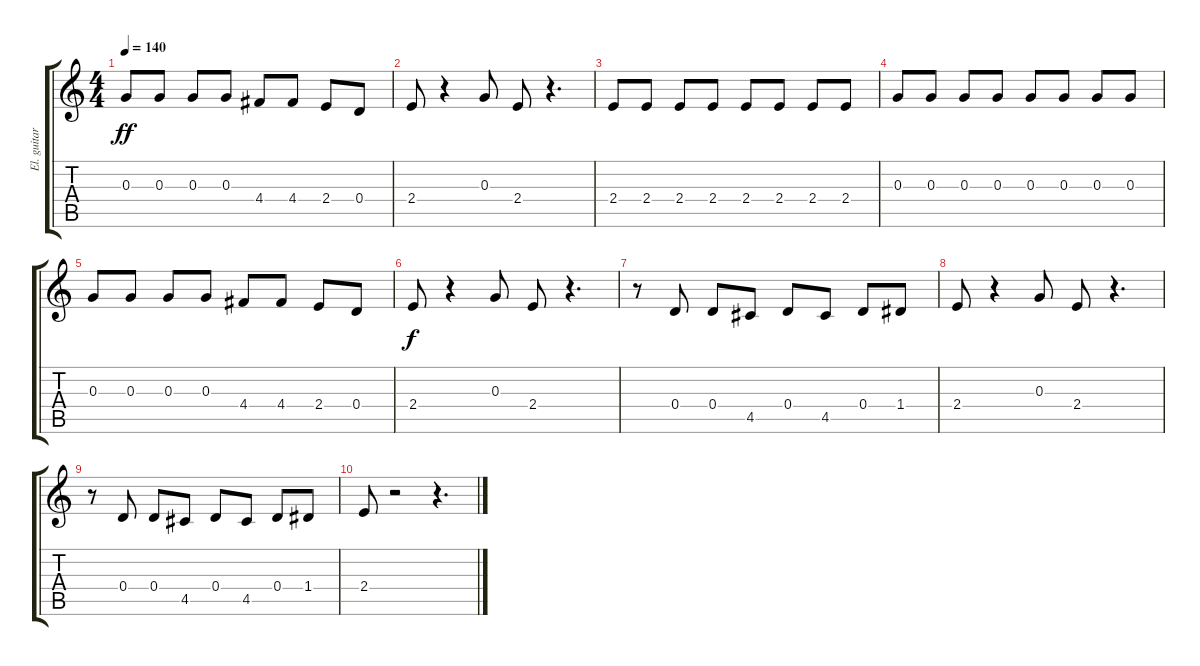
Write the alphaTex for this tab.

\track ("El. guitar 2" "El. guitar") {instrument overdrivenguitar}
\staff {score tabs}
\tuning (E4 B3 G3 D3 A2 E2) {hide}
\ts (4 4)
\tempo 140
\clef g2
\ks c
0.3.8{dy ff} 0.3.8 0.3.8 0.3.8 4.4.8 4.4.8 2.4.8 0.4.8 |
2.4.8 r.4 0.3.8 2.4.8 r.4{d} |
2.4.8 2.4.8 2.4.8 2.4.8 2.4.8 2.4.8 2.4.8 2.4.8 |
0.3.8 0.3.8 0.3.8 0.3.8 0.3.8 0.3.8 0.3.8 0.3.8 |
0.3.8 0.3.8 0.3.8 0.3.8 4.4.8 4.4.8 2.4.8 0.4.8 |
2.4.8{dy f} r.4 0.3.8 2.4.8 r.4{d} |
r.8 0.4.8 0.4.8 4.5.8 0.4.8 4.5.8 0.4.8 1.4.8 |
2.4.8 r.4 0.3.8 2.4.8 r.4{d} |
r.8 0.4.8 0.4.8 4.5.8 0.4.8 4.5.8 0.4.8 1.4.8 |
2.4.8 r.2 r.4{d}
